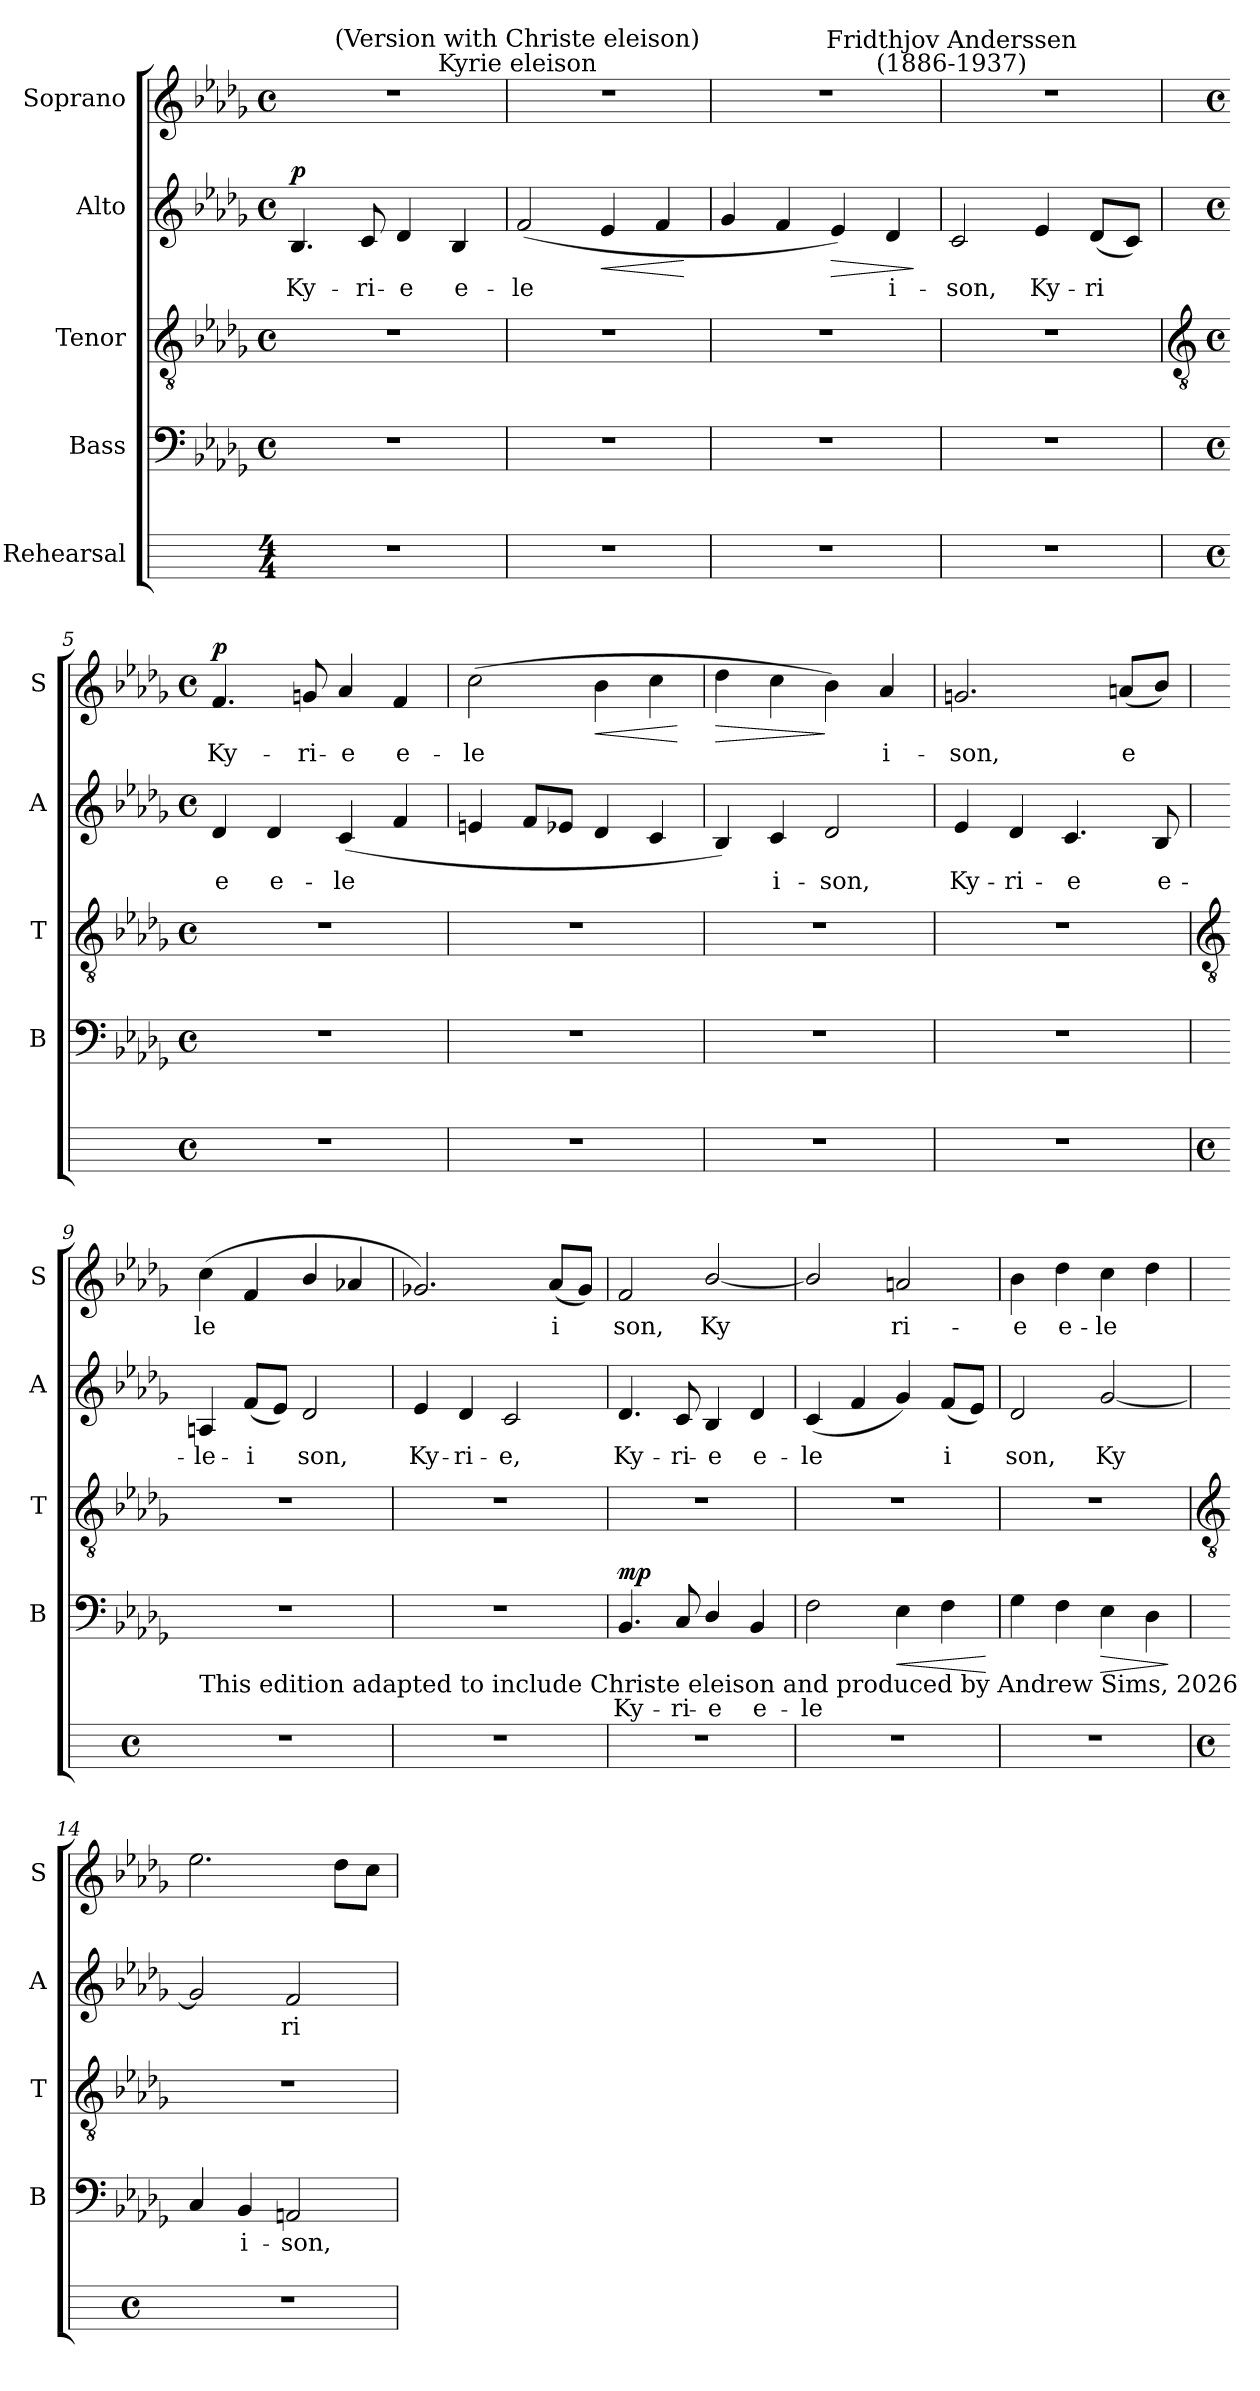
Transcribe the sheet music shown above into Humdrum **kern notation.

**kern	**kern	**text	**dynam	**kern	**kern	**text	**dynam	**kern	**text	**dynam
*part5	*part4	*part4	*part4	*part3	*part2	*part2	*part2	*part1	*part1	*part1
*staff5	*staff4	*staff4	*staff4	*staff3	*staff2	*staff2	*staff2	*staff1	*staff1	*staff1
*I"Rehearsal	*I"Bass	*	*	*I"Tenor	*I"Alto	*	*	*I"Soprano	*	*
*	*I'B	*	*	*I'T	*I'A	*	*	*I'S	*	*
*	*clefF4	*	*	*clefGv2	*clefG2	*	*	*clefG2	*	*
*	*k[b-e-a-d-g-]	*	*	*k[b-e-a-d-g-]	*k[b-e-a-d-g-]	*	*	*k[b-e-a-d-g-]	*	*
*	*D-:	*	*	*D-:	*D-:	*	*	*D-:	*	*
*M4/4	*M4/4	*	*	*M4/4	*M4/4	*	*	*M4/4	*	*
*	*met(c)	*	*	*met(c)	*met(c)	*	*	*met(c)	*	*
=1	=1	=1	=1	=1	=1	=1	=1	=1	=1	=1
!	!	!	!	!	!	!LO:LY:b	!LO:DY:a	!	!	!
1r	1r	.	.	1r	4.B-	Ky-	p	1r	.	.
!	!	!	!	!	!	!LO:LY:b	!	!	!	!
.	.	.	.	.	8c	-ri-	.	.	.	.
!	!	!	!	!	!	!LO:LY:b	!	!	!	!
.	.	.	.	.	4d-	-e	.	.	.	.
!	!	!	!	!	!	!LO:LY:b	!	!	!	!
.	.	.	.	.	4B-	e-	.	.	.	.
=2	=2	=2	=2	=2	=2	=2	=2	=2	=2	=2
!	!	!	!	!	!	!	!	!LO:TX:a:cj:t=Kyrie eleison	!	!
!	!	!	!	!	!	!	!	!LO:TX:a:cj:t=(Version with Christe eleison)	!	!
!	!	!	!	!	!	!LO:LY:b	!	!	!	!
1r	1r	.	.	1r	(<2f	-le	.	1r	.	.
!	!	!	!	!	!	!	!LO:HP:b	!	!	!
.	.	.	.	.	4e-	.	<	.	.	.
.	.	.	.	.	4f	.	.	.	.	.
.	.	.	.	.	.	.	[	.	.	.
=3	=3	=3	=3	=3	=3	=3	=3	=3	=3	=3
1r	1r	.	.	1r	4g-	.	.	1r	.	.
.	.	.	.	.	4f	.	.	.	.	.
!	!	!	!	!	!	!	!LO:HP:b	!	!	!
.	.	.	.	.	4e-)	.	>	.	.	.
!	!	!	!	!	!	!LO:LY:b	!	!	!	!
.	.	.	.	.	4d-	i-	.	.	.	.
.	.	.	.	.	.	.	]	.	.	.
=4	=4	=4	=4	=4	=4	=4	=4	=4	=4	=4
!	!	!	!	!	!	!	!	!LO:TX:a:cj:t=Fridthjov Anderssen\n(1886-1937)	!	!
!	!	!	!	!	!	!LO:LY:b	!	!	!	!
1r	1r	.	.	1r	2c	-son,	.	1r	.	.
!	!	!	!	!	!	!LO:LY:b	!	!	!	!
.	.	.	.	.	4e-	Ky-	.	.	.	.
!	!	!	!	!	!	!LO:LY:b	!	!	!	!
.	.	.	.	.	(<8d-L	-ri	.	.	.	.
.	.	.	.	.	8cJ)	.	.	.	.	.
!!LO:LB:g=z
=5	=5	=5	=5	=5	=5	=5	=5	=5	=5	=5
*	*	*	*	*clefGv2	*	*	*	*	*	*
*M4/4	*M4/4	*	*	*M4/4	*M4/4	*	*	*M4/4	*	*
*met(c)	*met(c)	*	*	*met(c)	*met(c)	*	*	*met(c)	*	*
!	!	!	!	!	!	!LO:LY:b	!	!	!LO:LY:b	!LO:DY:a
1r	1r	.	.	1r	4d-	e	.	4.f	Ky-	p
!	!	!	!	!	!	!LO:LY:b	!	!	!	!
.	.	.	.	.	4d-	e-	.	.	.	.
!	!	!	!	!	!	!	!	!	!LO:LY:b	!
.	.	.	.	.	.	.	.	8gn	-ri-	.
!	!	!	!	!	!	!LO:LY:b	!	!	!LO:LY:b	!
.	.	.	.	.	(<4c	-le	.	4a-	-e	.
!	!	!	!	!	!	!	!	!	!LO:LY:b	!
.	.	.	.	.	4f	.	.	4f	e-	.
=6	=6	=6	=6	=6	=6	=6	=6	=6	=6	=6
!	!	!	!	!	!	!	!	!	!LO:LY:b	!
1r	1r	.	.	1r	4en	.	.	(>2cc	-le	.
.	.	.	.	.	8fL	.	.	.	.	.
.	.	.	.	.	8e-XJ	.	.	.	.	.
!	!	!	!	!	!	!	!	!	!	!LO:HP:b
.	.	.	.	.	4d-	.	.	4b-	.	<
.	.	.	.	.	4c	.	.	4cc	.	.
.	.	.	.	.	.	.	.	.	.	[
=7	=7	=7	=7	=7	=7	=7	=7	=7	=7	=7
!	!	!	!	!	!	!	!	!	!	!LO:HP:b
1r	1r	.	.	1r	4B-)	.	.	4dd-	.	>
!	!	!	!	!	!	!LO:LY:b	!	!	!	!
.	.	.	.	.	4c	i-	.	4cc	.	.
!	!	!	!	!	!	!LO:LY:b	!	!	!	!
.	.	.	.	.	2d-	-son,	.	4b-)	.	]
!	!	!	!	!	!	!	!	!	!LO:LY:b	!
.	.	.	.	.	.	.	.	4a-	i-	.
=8	=8	=8	=8	=8	=8	=8	=8	=8	=8	=8
!	!	!	!	!	!	!LO:LY:b	!	!	!LO:LY:b	!
1r	1r	.	.	1r	4e-	Ky-	.	2.gn	-son,	.
!	!	!	!	!	!	!LO:LY:b	!	!	!	!
.	.	.	.	.	4d-	-ri-	.	.	.	.
!	!	!	!	!	!	!LO:LY:b	!	!	!	!
.	.	.	.	.	4.c	-e	.	.	.	.
!	!	!	!	!	!	!	!	!	!LO:LY:b	!
.	.	.	.	.	.	.	.	(<8anL	e	.
!	!	!	!	!	!	!LO:LY:b	!	!	!	!
.	.	.	.	.	8B-	e-	.	8b-J)	.	.
!!LO:LB:g=z
=9	=9	=9	=9	=9	=9	=9	=9	=9	=9	=9
*	*	*	*	*clefGv2	*	*	*	*	*	*
*M4/4	*	*	*	*	*	*	*	*	*	*
*met(c)	*	*	*	*	*	*	*	*	*	*
!	!LO:TX:b:t=This edition adapted to include Christe eleison and produced by Andrew Sims, 2026	!	!	!	!	!	!	!	!	!
!	!	!	!	!	!	!LO:LY:b	!	!	!LO:LY:b	!
1r	1r	.	.	1r	4An	-le-	.	(<4cc	le	.
!	!	!	!	!	!	!LO:LY:b	!	!	!	!
.	.	.	.	.	(<8fL	-i	.	4f	.	.
.	.	.	.	.	8e-J)	.	.	.	.	.
!	!	!	!	!	!	!LO:LY:b	!	!	!	!
.	.	.	.	.	2d-	son,	.	4b-/	.	.
.	.	.	.	.	.	.	.	4a-X	.	.
=10	=10	=10	=10	=10	=10	=10	=10	=10	=10	=10
!	!	!	!	!	!	!LO:LY:b	!	!	!	!
1r	1r	.	.	1r	4e-	Ky-	.	2.g-X)	.	.
!	!	!	!	!	!	!LO:LY:b	!	!	!	!
.	.	.	.	.	4d-	-ri-	.	.	.	.
!	!	!	!	!	!	!LO:LY:b	!	!	!	!
.	.	.	.	.	2c	-e,	.	.	.	.
!	!	!	!	!	!	!	!	!	!LO:LY:b	!
.	.	.	.	.	.	.	.	(<8a-L	i	.
.	.	.	.	.	.	.	.	8g-J)	.	.
=11	=11	=11	=11	=11	=11	=11	=11	=11	=11	=11
!	!	!LO:LY:b	!LO:DY:a	!	!	!LO:LY:b	!	!	!LO:LY:b	!
1r	4.BB-	Ky-	mp	1r	4.d-	Ky-	.	2f	son,	.
!	!	!LO:LY:b	!	!	!	!LO:LY:b	!	!	!	!
.	8C	-ri-	.	.	8c	-ri-	.	.	.	.
!	!	!LO:LY:b	!	!	!	!LO:LY:b	!	!	!LO:LY:b	!
.	4D-/	-e	.	.	4B-	-e	.	[2b-/	Ky	.
!	!	!LO:LY:b	!	!	!	!LO:LY:b	!	!	!	!
.	4BB-	e-	.	.	4d-	e-	.	.	.	.
=12	=12	=12	=12	=12	=12	=12	=12	=12	=12	=12
!	!	!LO:LY:b	!	!	!	!LO:LY:b	!	!	!	!
1r	2F	-le	.	1r	(<4c	-le	.	2b-/]	.	.
.	.	.	.	.	4f	.	.	.	.	.
!	!	!	!LO:HP:b	!	!	!	!	!	!LO:LY:b	!
.	4E-	.	<	.	4g-)	.	.	2an	ri-	.
!	!	!	!	!	!	!LO:LY:b	!	!	!	!
.	4F	.	.	.	(<8fL	i	.	.	.	.
.	.	.	.	.	8e-J)	.	.	.	.	.
.	.	.	[	.	.	.	.	.	.	.
=13	=13	=13	=13	=13	=13	=13	=13	=13	=13	=13
!	!	!	!	!	!	!LO:LY:b	!	!	!LO:LY:b	!
1r	4G-	.	.	1r	2d-	son,	.	4b-	-e	.
!	!	!	!	!	!	!	!	!	!LO:LY:b	!
.	4F	.	.	.	.	.	.	4dd-	e-	.
!	!	!	!LO:HP:b	!	!	!LO:LY:b	!	!	!LO:LY:b	!
.	4E-	.	>	.	[2g-	Ky	.	4cc	-le	.
.	4D-	.	.	.	.	.	.	4dd-	.	.
.	.	.	]	.	.	.	.	.	.	.
!!LO:LB:g=z
=14	=14	=14	=14	=14	=14	=14	=14	=14	=14	=14
*	*	*	*	*clefGv2	*	*	*	*	*	*
*M4/4	*	*	*	*	*	*	*	*	*	*
*met(c)	*	*	*	*	*	*	*	*	*	*
1r	4C	.	.	1r	2g-]	.	.	2.ee-	.	.
!	!	!LO:LY:b	!	!	!	!	!	!	!	!
.	4BB-	i-	.	.	.	.	.	.	.	.
!	!	!LO:LY:b	!	!	!	!LO:LY:b	!	!	!	!
.	2AAn	-son,	.	.	2f	ri-	.	.	.	.
.	.	.	.	.	.	.	.	8dd-L	.	.
.	.	.	.	.	.	.	.	8ccJ	.	.
=	=	=	=	=	=	=	=	=	=	=
*-	*-	*-	*-	*-	*-	*-	*-	*-	*-	*-
